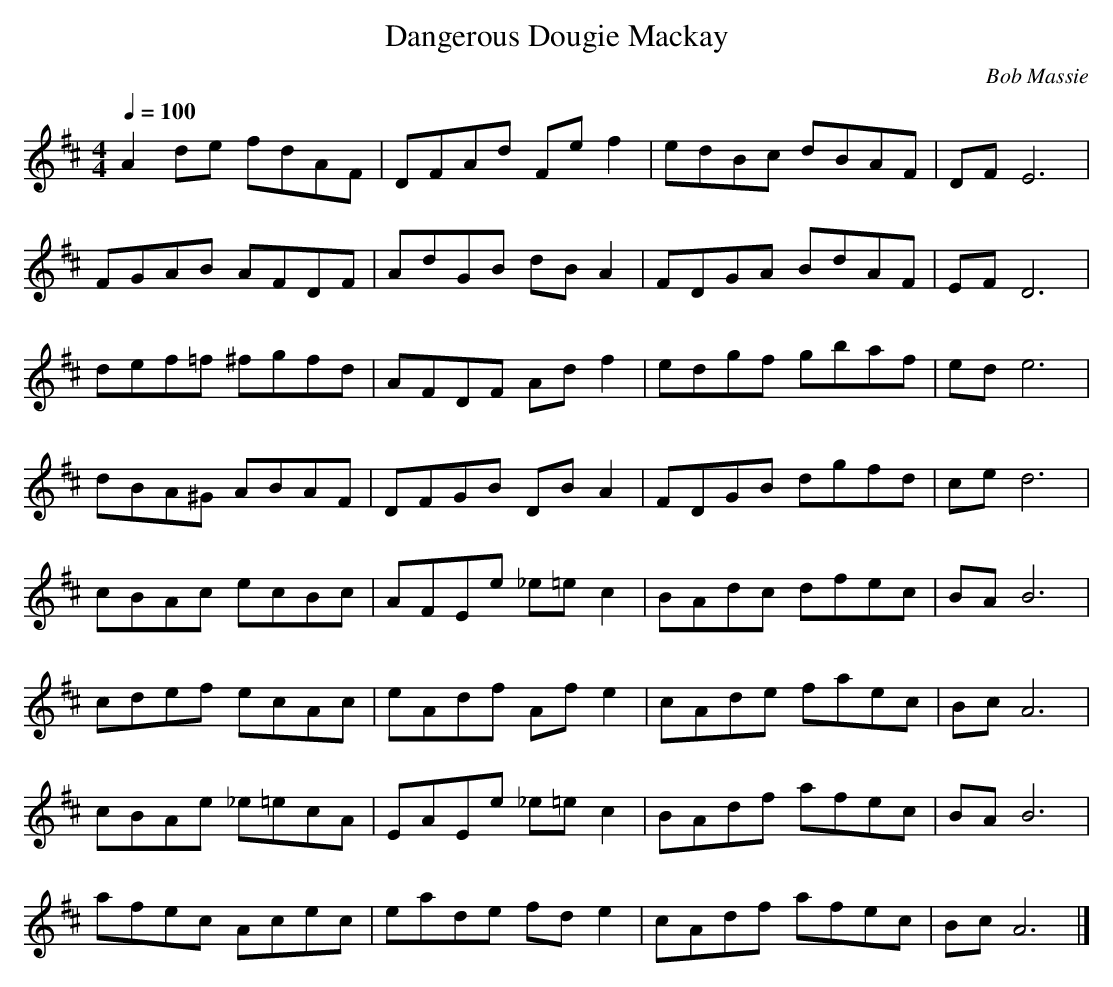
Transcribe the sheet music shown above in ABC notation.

X:1
T:Dangerous Dougie Mackay
C:Bob Massie
M:4/4
L:1/4
Q:1/4=100     %Tempo
K:D
Ad/e/ f/d/A/F/ |D/F/A/d/ F/e/f |e/d/B/c/ d/B/A/F/ |D/F/ E3 |
F/G/A/B/ A/F/D/F/ |A/d/G/B/ d/B/A |F/D/G/A/ B/d/A/F/ |E/F/ D3 |
d/e/f/=f/ ^f/g/f/d/ |A/F/D/F/ A/d/f |e/d/g/f/ g/b/a/f/ |e/d/ e3 |
d/B/A/^G/ A/B/A/F/ |D/F/G/B/ D/B/A |F/D/G/B/ d/g/f/d/ |c/e/ d3 |
c/B/A/c/ e/c/B/c/ |A/F/E/e/ _e/=e/c |B/A/d/c/ d/f/e/c/ |B/A/ B3 |
c/d/e/f/ e/c/A/c/ |e/A/d/f/ A/f/e |c/A/d/e/ f/a/e/c/ |B/c/ A3 |
c/B/A/e/ _e/=e/c/A/ |E/A/E/e/ _e/=e/c |B/A/d/f/ a/f/e/c/ |B/A/ B3 |
a/f/e/c/ A/c/e/c/ |e/a/d/e/ f/d/e |c/A/d/f/ a/f/e/c/ |B/c/ A3 |]
